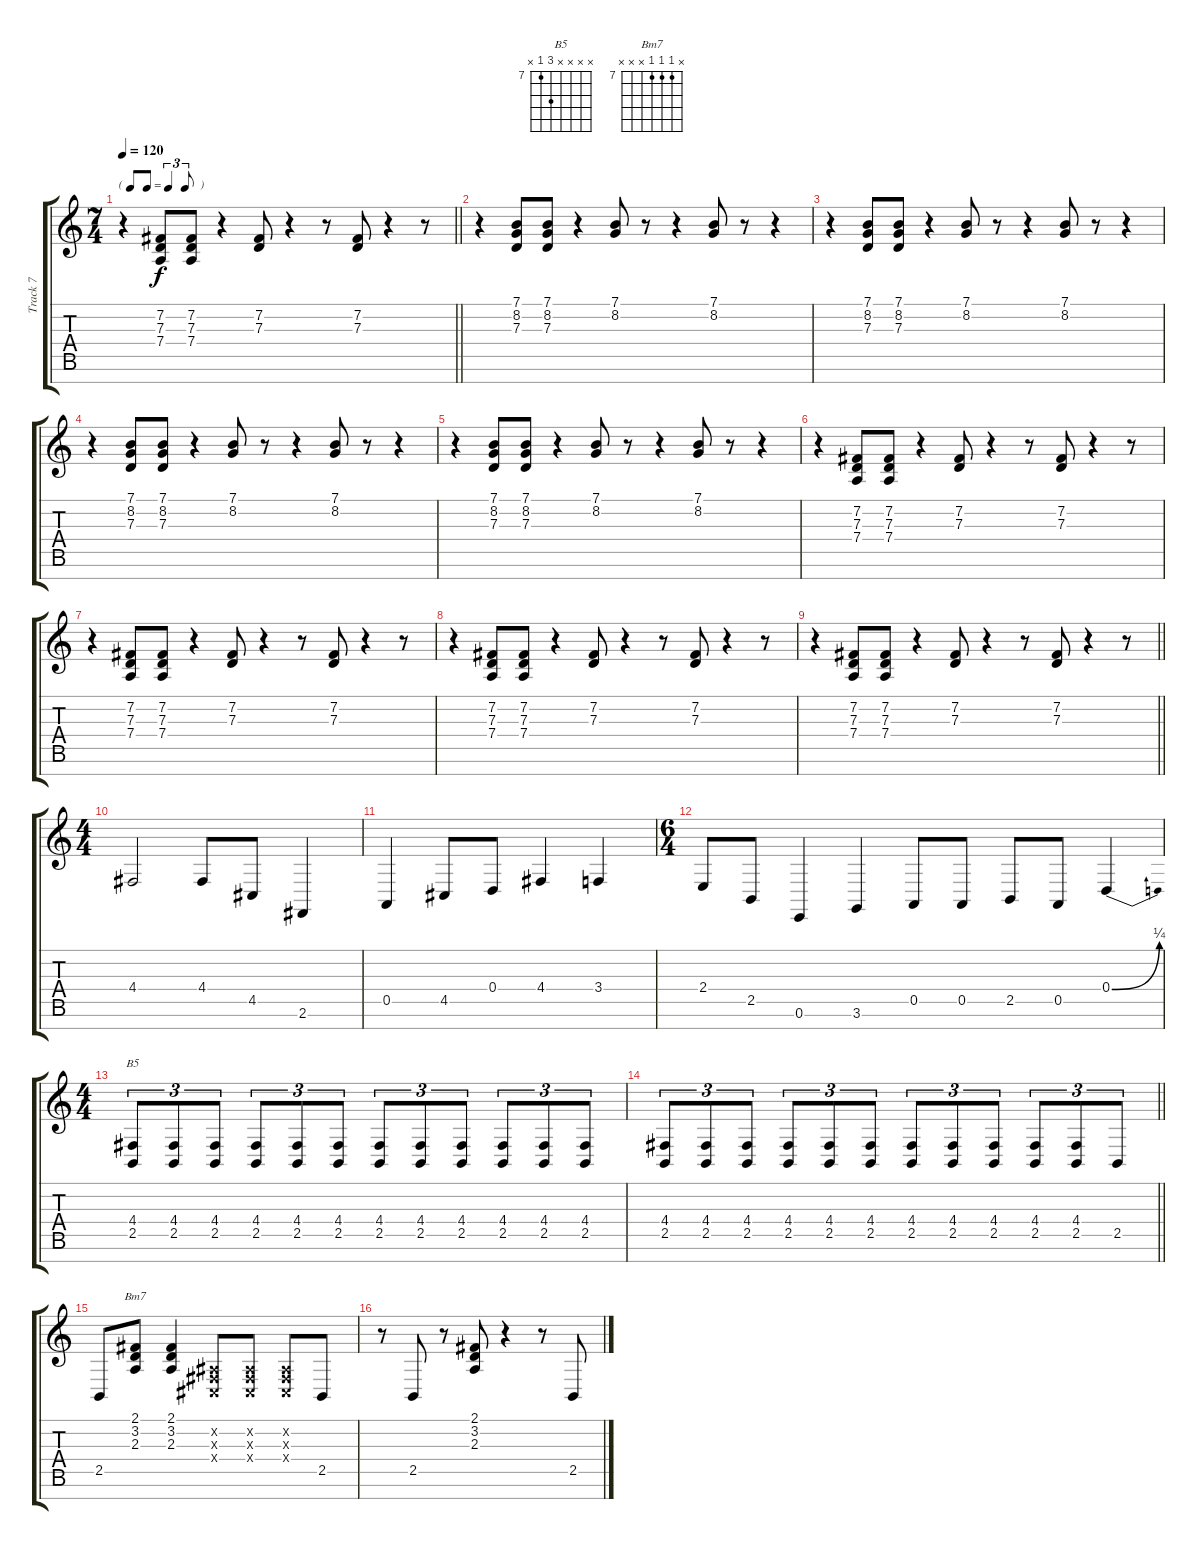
\track ("Track 7" "Track 7") {instrument percussiveorgan}
\staff {score tabs}
\tuning (E4 B3 G3 D3 A2 E2 B1) {hide}
\chord ("B5" x x x x 9 7 x) {firstfret 7}
\chord ("Bm7" x 7 7 7 x x x) {firstfret 7}
\ts (7 4)
\tf triplet8th
\tempo 120
\clef g2
\barLineRight lightlight
\ks c
r.4{dy f} (7.2 7.3 7.4).8 (7.2 7.3 7.4).8 r.4 (7.2 7.3).8 r.4 r.8 (7.2 7.3).8 r.4 r.8 |
r.4 (7.1 8.2 7.3).8 (7.1 8.2 7.3).8 r.4 (7.1 8.2).8 r.8 r.4 (7.1 8.2).8 r.8 r.4 |
r.4 (7.1 8.2 7.3).8 (7.1 8.2 7.3).8 r.4 (7.1 8.2).8 r.8 r.4 (7.1 8.2).8 r.8 r.4 |
r.4 (7.1 8.2 7.3).8 (7.1 8.2 7.3).8 r.4 (7.1 8.2).8 r.8 r.4 (7.1 8.2).8 r.8 r.4 |
r.4 (7.1 8.2 7.3).8 (7.1 8.2 7.3).8 r.4 (7.1 8.2).8 r.8 r.4 (7.1 8.2).8 r.8 r.4 |
r.4 (7.2 7.3 7.4).8 (7.2 7.3 7.4).8 r.4 (7.2 7.3).8 r.4 r.8 (7.2 7.3).8 r.4 r.8 |
r.4 (7.2 7.3 7.4).8 (7.2 7.3 7.4).8 r.4 (7.2 7.3).8 r.4 r.8 (7.2 7.3).8 r.4 r.8 |
r.4 (7.2 7.3 7.4).8 (7.2 7.3 7.4).8 r.4 (7.2 7.3).8 r.4 r.8 (7.2 7.3).8 r.4 r.8 |
\barLineRight lightlight
r.4 (7.2 7.3 7.4).8 (7.2 7.3 7.4).8 r.4 (7.2 7.3).8 r.4 r.8 (7.2 7.3).8 r.4 r.8 |
\ts (4 4)
4.4.2 4.4.8 4.5.8 2.6.4 |
0.5.4 4.5.8 0.4.8 4.4.4 3.4.4 |
\ts (6 4)
2.4.8 2.5.8 0.6.4 3.6.4 0.5.8 0.5.8 2.5.8 0.5.8 0.4{be (bend 0 0 60 1)}.4 |
\ts (4 4)
(4.4 2.5).8{tu (3 2) ch "B5"} (4.4 2.5).8{tu (3 2)} (4.4 2.5).8{tu (3 2)} (4.4 2.5).8{tu (3 2)} (4.4 2.5).8{tu (3 2)} (4.4 2.5).8{tu (3 2)} (4.4 2.5).8{tu (3 2)} (4.4 2.5).8{tu (3 2)} (4.4 2.5).8{tu (3 2)} (4.4 2.5).8{tu (3 2)} (4.4 2.5).8{tu (3 2)} (4.4 2.5).8{tu (3 2)} |
\barLineRight lightlight
(4.4 2.5).8{tu (3 2)} (4.4 2.5).8{tu (3 2)} (4.4 2.5).8{tu (3 2)} (4.4 2.5).8{tu (3 2)} (4.4 2.5).8{tu (3 2)} (4.4 2.5).8{tu (3 2)} (4.4 2.5).8{tu (3 2)} (4.4 2.5).8{tu (3 2)} (4.4 2.5).8{tu (3 2)} (4.4 2.5).8{tu (3 2)} (4.4 2.5).8{tu (3 2)} 2.5.8{tu (3 2)} |
2.5.8 (2.1 3.2 2.3).8{ch "Bm7"} (2.1 3.2 2.3).4 (-1.2{x} -1.3{x} -1.4{x}).8 (-1.2{x} -1.3{x} -1.4{x}).8 (-1.2{x} -1.3{x} -1.4{x}).8 2.5.8 |
r.8 2.5.8 r.8 (2.1 3.2 2.3).8 r.4 r.8 2.5.8
